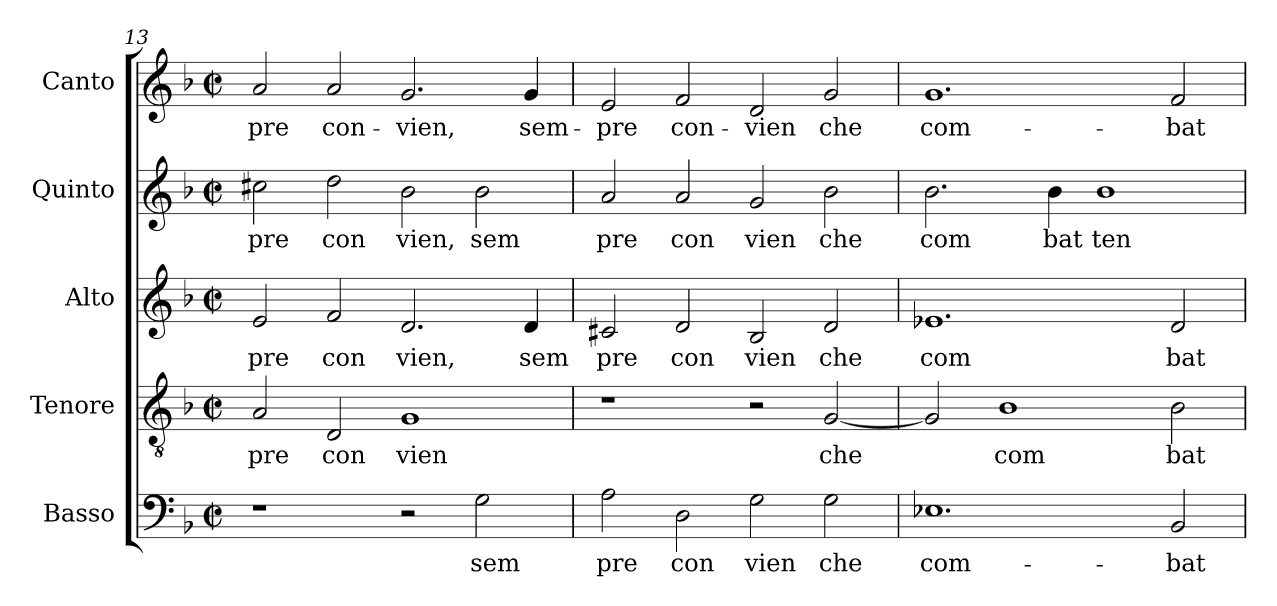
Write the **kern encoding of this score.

**kern	**text	**kern	**text	**kern	**text	**kern	**text	**kern	**text
*part5	*part5	*part4	*part4	*part3	*part3	*part2	*part2	*part1	*part1
*staff5	*staff5	*staff4	*staff4	*staff3	*staff3	*staff2	*staff2	*staff1	*staff1
*I"Basso	*	*I"Tenore	*	*I"Alto	*	*I"Quinto	*	*I"Canto	*
*clefF4	*	*clefGv2	*	*clefG2	*	*clefG2	*	*clefG2	*
*k[b-]	*	*k[b-]	*	*k[b-]	*	*k[b-]	*	*k[b-]	*
*F:	*	*F:	*	*F:	*	*F:	*	*F:	*
*M2/2	*	*M2/2	*	*M2/2	*	*M2/2	*	*M2/2	*
*met(c|)	*	*met(c|)	*	*met(c|)	*	*met(c|)	*	*met(c|)	*
=13	=13	=13	=13	=13	=13	=13	=13	=13	=13
!	!	!	!LO:LY:b:cj	!	!LO:LY:b:cj	!	!LO:LY:b:cj	!	!LO:LY:b:cj
1r	.	2A/	pre	2e/	pre	2cc#X\	pre	2a/	-pre
!	!	!	!LO:LY:b:cj	!	!LO:LY:b:cj	!	!LO:LY:b:cj	!	!LO:LY:b:cj
.	.	2D/	con	2f/	con	2dd\	con	2a/	con-
!	!	!	!LO:LY:b:cj	!	!LO:LY:b:cj	!	!LO:LY:b:cj	!	!LO:LY:b:cj
2r	.	1G	vien	2.d/	vien,	2b-\	vien,	2.g/	-vien,
!	!LO:LY:b:cj	!	!	!	!	!	!LO:LY:b:cj	!	!
2G\	sem	.	.	.	.	2b-\	sem	.	.
!	!	!	!	!	!LO:LY:b:cj	!	!	!	!LO:LY:b:cj
.	.	.	.	4d/	sem	.	.	4g/	sem-
=14	=14	=14	=14	=14	=14	=14	=14	=14	=14
!	!LO:LY:b:cj	!	!	!	!LO:LY:b:cj	!	!LO:LY:b:cj	!	!LO:LY:b:cj
2A\	pre	1r	.	2c#X/	pre	2a/	pre	2e/	-pre
!	!LO:LY:b:cj	!	!	!	!LO:LY:b:cj	!	!LO:LY:b:cj	!	!LO:LY:b:cj
2D\	con	.	.	2d/	con	2a/	con	2f/	con-
!	!LO:LY:b:cj	!	!	!	!LO:LY:b:cj	!	!LO:LY:b:cj	!	!LO:LY:b:cj
2G\	vien	2r	.	2B-/	vien	2g/	vien	2d/	-vien
!	!LO:LY:b:cj	!	!LO:LY:b	!	!LO:LY:b:cj	!	!LO:LY:b:cj	!	!LO:LY:b:cj
2G\	che	[>2G/	che	2d/	che	2b-\	che	2g/	che
!!LO:PB:g=z
=15	=15	=15	=15	=15	=15	=15	=15	=15	=15
!	!LO:LY:b:cj	!	!	!	!LO:LY:b:cj	!	!LO:LY:b:cj	!	!LO:LY:b:cj
1.E-X	com-	2G/]	.	1.e-X	com	2.b-\	com	1.g	com-
!	!	!	!LO:LY:b:cj	!	!	!	!	!	!
.	.	1B-	com	.	.	.	.	.	.
!	!	!	!	!	!	!	!LO:LY:b:cj	!	!
.	.	.	.	.	.	4b-\	bat	.	.
!	!	!	!	!	!	!	!LO:LY:b:cj	!	!
.	.	.	.	.	.	1b-	ten	.	.
!	!LO:LY:b:cj	!	!LO:LY:b:cj	!	!LO:LY:b:cj	!	!	!	!LO:LY:b:cj
2BB-/	-bat-	2B-\	bat	2d/	bat	.	.	2f/	-bat-
=	=	=	=	=	=	=	=	=	=
*-	*-	*-	*-	*-	*-	*-	*-	*-	*-
